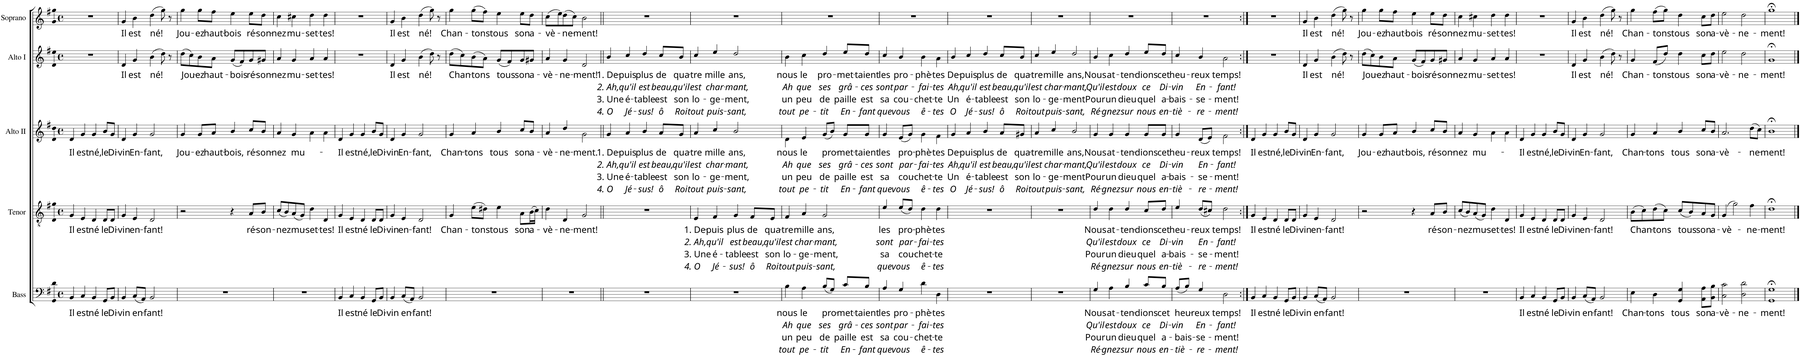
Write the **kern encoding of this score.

**kern	**text	**text	**text	**text	**kern	**text	**text	**text	**text	**kern	**text	**text	**text	**text	**kern	**text	**text	**text	**text	**kern	**text
*part5	*part5	*part5	*part5	*part5	*part4	*part4	*part4	*part4	*part4	*part3	*part3	*part3	*part3	*part3	*part2	*part2	*part2	*part2	*part2	*part1	*part1
*staff5	*staff5	*staff5	*staff5	*staff5	*staff4	*staff4	*staff4	*staff4	*staff4	*staff3	*staff3	*staff3	*staff3	*staff3	*staff2	*staff2	*staff2	*staff2	*staff2	*staff1	*staff1
*I"Bass	*	*	*	*	*I"Tenor	*	*	*	*	*I"Alto II	*	*	*	*	*I"Alto I	*	*	*	*	*I"Soprano	*
*I'B.	*	*	*	*	*I'T.	*	*	*	*	*I'A.II	*	*	*	*	*I'A I.	*	*	*	*	*I'S.	*
*clefF4	*	*	*	*	*clefGv2	*	*	*	*	*clefG2	*	*	*	*	*clefG2	*	*	*	*	*clefG2	*
*k[f#]	*	*	*	*	*k[f#]	*	*	*	*	*k[f#]	*	*	*	*	*k[f#]	*	*	*	*	*k[f#]	*
*M4/4	*	*	*	*	*M4/4	*	*	*	*	*M4/4	*	*	*	*	*M4/4	*	*	*	*	*M4/4	*
*met(c)	*	*	*	*	*met(c)	*	*	*	*	*met(c)	*	*	*	*	*met(c)	*	*	*	*	*met(c)	*
=1	=1	=1	=1	=1	=1	=1	=1	=1	=1	=1	=1	=1	=1	=1	=1	=1	=1	=1	=1	=1	=1
!	!LO:LY:b	!	!	!	!	!LO:LY:b	!	!	!	!	!LO:LY:b	!	!	!	!	!	!	!	!	!	!
4BB/	Il	.	.	.	4G/	Il	.	.	.	4d/	Il	.	.	.	1r	.	.	.	.	1r	.
!	!LO:LY:b	!	!	!	!	!LO:LY:b	!	!	!	!	!LO:LY:b	!	!	!	!	!	!	!	!	!	!
4C/	est	.	.	.	4E/	est	.	.	.	4g/	est	.	.	.	.	.	.	.	.	.	.
!	!LO:LY:b	!	!	!	!	!LO:LY:b	!	!	!	!	!LO:LY:b	!	!	!	!	!	!	!	!	!	!
4BB/	né	.	.	.	4D/	né	.	.	.	4g/	né,	.	.	.	.	.	.	.	.	.	.
!	!LO:LY:b	!	!	!	!	!LO:LY:b	!	!	!	!	!LO:LY:b	!	!	!	!	!	!	!	!	!	!
8GG/L	le	.	.	.	8D/L	le	.	.	.	8b/L	le	.	.	.	.	.	.	.	.	.	.
!	!LO:LY:b	!	!	!	!	!LO:LY:b	!	!	!	!	!LO:LY:b	!	!	!	!	!	!	!	!	!	!
8BB/J	Di-	.	.	.	8D/J	Di-	.	.	.	8g/J	Di-	.	.	.	.	.	.	.	.	.	.
=2	=2	=2	=2	=2	=2	=2	=2	=2	=2	=2	=2	=2	=2	=2	=2	=2	=2	=2	=2	=2	=2
!	!LO:LY:b	!	!	!	!	!LO:LY:b	!	!	!	!	!LO:LY:b	!	!	!	!	!LO:LY:b	!	!	!	!	!LO:LY:b
4BB/	-vin	.	.	.	4G/	-vin	.	.	.	4d/	-vin	.	.	.	4d/	Il	.	.	.	4g/	Il
!	!LO:LY:b	!	!	!	!	!LO:LY:b	!	!	!	!	!LO:LY:b	!	!	!	!	!LO:LY:b	!	!	!	!	!LO:LY:b
(8C/L	en-	.	.	.	4E/	en-	.	.	.	4g/	En-	.	.	.	4g/	est	.	.	.	4b\	est
8AA/J)	.	.	.	.	.	.	.	.	.	.	.	.	.	.	.	.	.	.	.	.	.
!	!LO:LY:b	!	!	!	!	!LO:LY:b	!	!	!	!	!LO:LY:b	!	!	!	!	!LO:LY:b	!	!	!	!	!LO:LY:b
2BB/	-fant!	.	.	.	2D/	-fant!	.	.	.	2g/	-fant,	.	.	.	(4b\	né!	.	.	.	(4dd\	né!
.	.	.	.	.	.	.	.	.	.	.	.	.	.	.	8dd\)	.	.	.	.	8gg\)	.
.	.	.	.	.	.	.	.	.	.	.	.	.	.	.	8r	.	.	.	.	8r	.
=3	=3	=3	=3	=3	=3	=3	=3	=3	=3	=3	=3	=3	=3	=3	=3	=3	=3	=3	=3	=3	=3
!	!	!	!	!	!	!	!	!	!	!	!LO:LY:b	!	!	!	!	!LO:LY:b	!	!	!	!	!LO:LY:b
1r	.	.	.	.	2r	.	.	.	.	4g/	Jou-	.	.	.	(8dd\L	Jou-	.	.	.	4gg\	Jou-
.	.	.	.	.	.	.	.	.	.	.	.	.	.	.	8cc\)	.	.	.	.	.	.
!	!	!	!	!	!	!	!	!	!	!	!LO:LY:b	!	!	!	!	!LO:LY:b	!	!	!	!	!LO:LY:b
.	.	.	.	.	.	.	.	.	.	8g/L	-ez	.	.	.	8b\	-ez	.	.	.	8gg\L	-ez
!	!	!	!	!	!	!	!	!	!	!	!LO:LY:b	!	!	!	!	!LO:LY:b	!	!	!	!	!LO:LY:b
.	.	.	.	.	.	.	.	.	.	8a/J	haut-	.	.	.	8a\J	haut-	.	.	.	8ff#\J	haut-
!	!	!	!	!	!	!	!	!	!	!	!LO:LY:b	!	!	!	!	!LO:LY:b	!	!	!	!	!LO:LY:b
.	.	.	.	.	4r	.	.	.	.	4b/	-bois,	.	.	.	(8g/L	-bois	.	.	.	4ee\	-bois
.	.	.	.	.	.	.	.	.	.	.	.	.	.	.	8f#/)	.	.	.	.	.	.
!	!	!	!	!	!	!LO:LY:b	!	!	!	!	!LO:LY:b	!	!	!	!	!LO:LY:b	!	!	!	!	!LO:LY:b
.	.	.	.	.	8A/L	ré-	.	.	.	8cc/L	ré-	.	.	.	8g/	ré-	.	.	.	8ee\L	ré-
!	!	!	!	!	!	!LO:LY:b	!	!	!	!	!LO:LY:b	!	!	!	!	!LO:LY:b	!	!	!	!	!LO:LY:b
.	.	.	.	.	8B/J	-son-	.	.	.	8b/J	-son-	.	.	.	8g#X/J	-son-	.	.	.	8dd\J	-son-
=4	=4	=4	=4	=4	=4	=4	=4	=4	=4	=4	=4	=4	=4	=4	=4	=4	=4	=4	=4	=4	=4
!	!	!	!	!	!	!LO:LY:b	!	!	!	!	!LO:LY:b	!	!	!	!	!LO:LY:b	!	!	!	!	!LO:LY:b
1r	.	.	.	.	(8c/L	-nez	.	.	.	4a/	-nez	.	.	.	4a/	-nez	.	.	.	4cc\	-nez
.	.	.	.	.	8B/)	.	.	.	.	.	.	.	.	.	.	.	.	.	.	.	.
!	!	!	!	!	!	!LO:LY:b	!	!	!	!	!LO:LY:b	!	!	!	!	!LO:LY:b	!	!	!	!	!LO:LY:b
.	.	.	.	.	(8A/	mu-	.	.	.	4g/	mu-	.	.	.	4g/	mu-	.	.	.	4cc#X\	mu-
.	.	.	.	.	8G/J)	.	.	.	.	.	.	.	.	.	.	.	.	.	.	.	.
!	!	!	!	!	!	!LO:LY:b	!	!	!	!	!	!	!	!	!	!LO:LY:b	!	!	!	!	!LO:LY:b
.	.	.	.	.	4d\	-set-	.	.	.	4a\	.	.	.	.	4a/	-set-	.	.	.	4dd\	-set-
!	!	!	!	!	!	!LO:LY:b	!	!	!	!	!	!	!	!	!	!LO:LY:b	!	!	!	!	!LO:LY:b
.	.	.	.	.	4D/	-tes!	.	.	.	4a\	.	.	.	.	4a/	-tes!	.	.	.	4dd\	-tes!
=5	=5	=5	=5	=5	=5	=5	=5	=5	=5	=5	=5	=5	=5	=5	=5	=5	=5	=5	=5	=5	=5
!	!LO:LY:b	!	!	!	!	!LO:LY:b	!	!	!	!	!LO:LY:b	!	!	!	!	!	!	!	!	!	!
4BB/	Il	.	.	.	4G/	Il	.	.	.	4d/	Il	.	.	.	1r	.	.	.	.	1r	.
!	!LO:LY:b	!	!	!	!	!LO:LY:b	!	!	!	!	!LO:LY:b	!	!	!	!	!	!	!	!	!	!
4C/	est	.	.	.	4E/	est	.	.	.	4g/	est	.	.	.	.	.	.	.	.	.	.
!	!LO:LY:b	!	!	!	!	!LO:LY:b	!	!	!	!	!LO:LY:b	!	!	!	!	!	!	!	!	!	!
4BB/	né	.	.	.	4D/	né	.	.	.	4g/	né,	.	.	.	.	.	.	.	.	.	.
!	!LO:LY:b	!	!	!	!	!LO:LY:b	!	!	!	!	!LO:LY:b	!	!	!	!	!	!	!	!	!	!
8GG/L	le	.	.	.	8D/L	le	.	.	.	8b/L	le	.	.	.	.	.	.	.	.	.	.
!	!LO:LY:b	!	!	!	!	!LO:LY:b	!	!	!	!	!LO:LY:b	!	!	!	!	!	!	!	!	!	!
8BB/J	Di-	.	.	.	8D/J	Di-	.	.	.	8g/J	Di-	.	.	.	.	.	.	.	.	.	.
=6	=6	=6	=6	=6	=6	=6	=6	=6	=6	=6	=6	=6	=6	=6	=6	=6	=6	=6	=6	=6	=6
!	!LO:LY:b	!	!	!	!	!LO:LY:b	!	!	!	!	!LO:LY:b	!	!	!	!	!LO:LY:b	!	!	!	!	!LO:LY:b
4BB/	-vin	.	.	.	4G/	-vin	.	.	.	4d/	-vin	.	.	.	4d/	Il	.	.	.	4g/	Il
!	!LO:LY:b	!	!	!	!	!LO:LY:b	!	!	!	!	!LO:LY:b	!	!	!	!	!LO:LY:b	!	!	!	!	!LO:LY:b
(8C/L	en-	.	.	.	4E/	en-	.	.	.	4g/	En-	.	.	.	4g/	est	.	.	.	4b\	est
8AA/J)	.	.	.	.	.	.	.	.	.	.	.	.	.	.	.	.	.	.	.	.	.
!	!LO:LY:b	!	!	!	!	!LO:LY:b	!	!	!	!	!LO:LY:b	!	!	!	!	!LO:LY:b	!	!	!	!	!LO:LY:b
2BB/	-fant!	.	.	.	2D/	-fant!	.	.	.	2g/	-fant,	.	.	.	(4b\	né!	.	.	.	(4dd\	né!
.	.	.	.	.	.	.	.	.	.	.	.	.	.	.	8dd\)	.	.	.	.	8gg\)	.
.	.	.	.	.	.	.	.	.	.	.	.	.	.	.	8r	.	.	.	.	8r	.
=7	=7	=7	=7	=7	=7	=7	=7	=7	=7	=7	=7	=7	=7	=7	=7	=7	=7	=7	=7	=7	=7
!	!	!	!	!	!	!LO:LY:b	!	!	!	!	!LO:LY:b	!	!	!	!	!LO:LY:b	!	!	!	!	!LO:LY:b
1r	.	.	.	.	4G/	Chan-	.	.	.	4g/	Chan-	.	.	.	(8dd\L	Chan-	.	.	.	4gg\	Chan-
.	.	.	.	.	.	.	.	.	.	.	.	.	.	.	8cc\)	.	.	.	.	.	.
!	!	!	!	!	!	!LO:LY:b	!	!	!	!	!LO:LY:b	!	!	!	!	!LO:LY:b	!	!	!	!	!LO:LY:b
.	.	.	.	.	(8e\L	-tons	.	.	.	4a/	-tons	.	.	.	(8b\	-tons	.	.	.	(8gg\L	-tons
.	.	.	.	.	8d#X\J)	.	.	.	.	.	.	.	.	.	8a\J)	.	.	.	.	8ff#\J)	.
!	!	!	!	!	!	!LO:LY:b	!	!	!	!	!LO:LY:b	!	!	!	!	!LO:LY:b	!	!	!	!	!LO:LY:b
.	.	.	.	.	4e\	tous	.	.	.	4b/	tous	.	.	.	(8g/L	tous	.	.	.	4ee\	tous
.	.	.	.	.	.	.	.	.	.	.	.	.	.	.	8f#/)	.	.	.	.	.	.
!	!	!	!	!	!	!LO:LY:b	!	!	!	!	!LO:LY:b	!	!	!	!	!LO:LY:b	!	!	!	!	!LO:LY:b
.	.	.	.	.	8A\L	son	.	.	.	8cc/L	son	.	.	.	8g/	son	.	.	.	8ee\L	son
!	!	!	!	!	!	!LO:LY:b	!	!	!	!	!LO:LY:b	!	!	!	!	!LO:LY:b	!	!	!	!	!LO:LY:b
.	.	.	.	.	(16B\L	a-	.	.	.	8b/J	a-	.	.	.	8g#X/J	a-	.	.	.	8dd\J	a-
.	.	.	.	.	16c\JJ)	.	.	.	.	.	.	.	.	.	.	.	.	.	.	.	.
=8	=8	=8	=8	=8	=8	=8	=8	=8	=8	=8	=8	=8	=8	=8	=8	=8	=8	=8	=8	=8	=8
!	!	!	!	!	!	!LO:LY:b	!	!	!	!	!LO:LY:b	!	!	!	!	!LO:LY:b	!	!	!	!	!LO:LY:b
1r	.	.	.	.	4d\	-vè-	.	.	.	4a/	-vè-	.	.	.	4a/	-vè-	.	.	.	(8cc\L	-vè-
.	.	.	.	.	.	.	.	.	.	.	.	.	.	.	.	.	.	.	.	8ee\)	.
!	!	!	!	!	!	!LO:LY:b	!	!	!	!	!LO:LY:b	!	!	!	!	!LO:LY:b	!	!	!	!	!LO:LY:b
.	.	.	.	.	4D/	-ne-	.	.	.	4dd/	-ne-	.	.	.	4g/	-ne-	.	.	.	(8dd\	-ne-
.	.	.	.	.	.	.	.	.	.	.	.	.	.	.	.	.	.	.	.	8cc\J)	.
!	!	!	!	!	!	!LO:LY:b	!	!	!	!	!LO:LY:b	!	!	!	!	!LO:LY:b	!	!	!	!	!LO:LY:b
.	.	.	.	.	2G/	-ment!	.	.	.	2g\	-ment.	.	.	.	2d/	-ment!	.	.	.	2b\	-ment!
=9||	=9||	=9||	=9||	=9||	=9||	=9||	=9||	=9||	=9||	=9||	=9||	=9||	=9||	=9||	=9||	=9||	=9||	=9||	=9||	=9||	=9||
!	!	!	!	!	!	!	!	!	!	!	!LO:LY:b	!LO:LY:b	!LO:LY:b	!LO:LY:b	!	!LO:LY:b	!LO:LY:b	!LO:LY:b	!LO:LY:b	!	!
1r	.	.	.	.	1r	.	.	.	.	4g/	1. De-	2. Ah,	3. Une	4. O	4b/	1. De-	2. Ah,	3. Une	4. O	1r	.
!	!	!	!	!	!	!	!	!	!	!	!LO:LY:b	!LO:LY:b	!LO:LY:b	!LO:LY:b	!	!LO:LY:b	!LO:LY:b	!LO:LY:b	!LO:LY:b	!	!
.	.	.	.	.	.	.	.	.	.	4a/	-puis	qu'il	é-	Jé-	4cc/	-puis	qu'il	é-	Jé-	.	.
!	!	!	!	!	!	!	!	!	!	!	!LO:LY:b	!LO:LY:b	!LO:LY:b	!LO:LY:b	!	!LO:LY:b	!LO:LY:b	!LO:LY:b	!LO:LY:b	!	!
.	.	.	.	.	.	.	.	.	.	4b/	plus	est	-table	-sus!	4dd/	plus	est	-table	-sus!	.	.
!	!	!	!	!	!	!	!	!	!	!	!LO:LY:b	!LO:LY:b	!LO:LY:b	!LO:LY:b	!	!LO:LY:b	!LO:LY:b	!LO:LY:b	!LO:LY:b	!	!
.	.	.	.	.	.	.	.	.	.	8a/L	de	beau,	est	ô	8cc/L	de	beau,	est	ô	.	.
!	!	!	!	!	!	!	!	!	!	!	!LO:LY:b	!LO:LY:b	!LO:LY:b	!LO:LY:b	!	!LO:LY:b	!LO:LY:b	!LO:LY:b	!LO:LY:b	!	!
.	.	.	.	.	.	.	.	.	.	8g/J	qua-	qu'il	son	Roi	8b/J	qua-	qu'il	son	Roi	.	.
=10	=10	=10	=10	=10	=10	=10	=10	=10	=10	=10	=10	=10	=10	=10	=10	=10	=10	=10	=10	=10	=10
!	!	!	!	!	!	!LO:LY:b	!LO:LY:b	!LO:LY:b	!LO:LY:b	!	!LO:LY:b	!LO:LY:b	!LO:LY:b	!LO:LY:b	!	!LO:LY:b	!LO:LY:b	!LO:LY:b	!LO:LY:b	!	!
1r	.	.	.	.	4E/	1. De-	2. Ah,	3. Une	4. O	4a/	-tre	est	lo-	tout	4cc/	-tre	est	lo-	tout	1r	.
!	!	!	!	!	!	!LO:LY:b	!LO:LY:b	!LO:LY:b	!LO:LY:b	!	!LO:LY:b	!LO:LY:b	!LO:LY:b	!LO:LY:b	!	!LO:LY:b	!LO:LY:b	!LO:LY:b	!LO:LY:b	!	!
.	.	.	.	.	4F#/	-puis	qu'il	é-	Jé-	4cc/	mille	char-	-ge-	puis-	4ee/	mille	char-	-ge-	puis-	.	.
!	!	!	!	!	!	!LO:LY:b	!LO:LY:b	!LO:LY:b	!LO:LY:b	!	!LO:LY:b	!LO:LY:b	!LO:LY:b	!LO:LY:b	!	!LO:LY:b	!LO:LY:b	!LO:LY:b	!LO:LY:b	!	!
.	.	.	.	.	4G/	plus	est	-table	-sus!	2b/	ans,	-mant,	-ment,	-sant,	2dd/	ans,	-mant,	-ment,	-sant,	.	.
!	!	!	!	!	!	!LO:LY:b	!LO:LY:b	!LO:LY:b	!LO:LY:b	!	!	!	!	!	!	!	!	!	!	!	!
.	.	.	.	.	8F#/L	de	beau,	est	ô	.	.	.	.	.	.	.	.	.	.	.	.
!	!	!	!	!	!	!LO:LY:b	!LO:LY:b	!LO:LY:b	!LO:LY:b	!	!	!	!	!	!	!	!	!	!	!	!
.	.	.	.	.	8E/J	qua-	qu'il	son	Roi	.	.	.	.	.	.	.	.	.	.	.	.
=11	=11	=11	=11	=11	=11	=11	=11	=11	=11	=11	=11	=11	=11	=11	=11	=11	=11	=11	=11	=11	=11
!	!LO:LY:b	!LO:LY:b	!LO:LY:b	!LO:LY:b	!	!LO:LY:b	!LO:LY:b	!LO:LY:b	!LO:LY:b	!	!LO:LY:b	!LO:LY:b	!LO:LY:b	!LO:LY:b	!	!LO:LY:b	!LO:LY:b	!LO:LY:b	!LO:LY:b	!	!
4B\	nous	Ah	un	tout	4F#/	-tre	est	lo-	tout	4d\	nous	Ah	un	tout	4b\	nous	Ah	un	tout	1r	.
!	!LO:LY:b	!LO:LY:b	!LO:LY:b	!LO:LY:b	!	!LO:LY:b	!LO:LY:b	!LO:LY:b	!LO:LY:b	!	!LO:LY:b	!LO:LY:b	!LO:LY:b	!LO:LY:b	!	!LO:LY:b	!LO:LY:b	!LO:LY:b	!LO:LY:b	!	!
4A\	le	que	peu	pe-	4A/	mille	char-	-ge-	puis-	4e/	le	que	peu	pe-	4cc\	le	que	peu	pe-	.	.
!	!LO:LY:b	!LO:LY:b	!LO:LY:b	!LO:LY:b	!	!LO:LY:b	!LO:LY:b	!LO:LY:b	!LO:LY:b	!	!LO:LY:b	!LO:LY:b	!LO:LY:b	!LO:LY:b	!	!LO:LY:b	!LO:LY:b	!LO:LY:b	!LO:LY:b	!	!
(8B/L	pro-	ses	de	-tit	2G/	ans,	-mant,	-ment,	-sant,	(8g/L	pro-	ses	de	-tit	4dd/	pro-	ses	de	-tit	.	.
8G/J)	.	.	.	.	.	.	.	.	.	8b/J)	.	.	.	.	.	.	.	.	.	.	.
!	!LO:LY:b	!LO:LY:b	!LO:LY:b	!LO:LY:b	!	!	!	!	!	!	!LO:LY:b	!LO:LY:b	!LO:LY:b	!LO:LY:b	!	!LO:LY:b	!LO:LY:b	!LO:LY:b	!LO:LY:b	!	!
8c/L	-met-	grâ-	paille	En-	.	.	.	.	.	8g/L	-met-	grâ-	paille	En-	8ee/L	-met-	grâ-	paille	En-	.	.
!	!LO:LY:b	!LO:LY:b	!LO:LY:b	!LO:LY:b	!	!	!	!	!	!	!LO:LY:b	!LO:LY:b	!LO:LY:b	!LO:LY:b	!	!LO:LY:b	!LO:LY:b	!LO:LY:b	!LO:LY:b	!	!
8B/J	-taient	-ces	est	-fant	.	.	.	.	.	8g/J	-taient	-ces	est	-fant	8dd/J	-taient	-ces	est	-fant	.	.
=12	=12	=12	=12	=12	=12	=12	=12	=12	=12	=12	=12	=12	=12	=12	=12	=12	=12	=12	=12	=12	=12
!	!LO:LY:b	!LO:LY:b	!LO:LY:b	!LO:LY:b	!	!LO:LY:b	!LO:LY:b	!LO:LY:b	!LO:LY:b	!	!LO:LY:b	!LO:LY:b	!LO:LY:b	!LO:LY:b	!	!LO:LY:b	!LO:LY:b	!LO:LY:b	!LO:LY:b	!	!
4A/	les	sont	sa	que	4e/	les	sont	sa	que	4g/	les	sont	sa	que	4cc/	les	sont	sa	que	1r	.
!	!LO:LY:b	!LO:LY:b	!LO:LY:b	!LO:LY:b	!	!LO:LY:b	!LO:LY:b	!LO:LY:b	!LO:LY:b	!	!LO:LY:b	!LO:LY:b	!LO:LY:b	!LO:LY:b	!	!LO:LY:b	!LO:LY:b	!LO:LY:b	!LO:LY:b	!	!
4G/	pro-	par-	cou-	vous	(8e/L	pro-	par-	cou-	vous	(8e/L	pro-	par-	cou-	vous	4b/	pro-	par-	cou-	vous	.	.
.	.	.	.	.	8d/J)	.	.	.	.	8g/J)	.	.	.	.	.	.	.	.	.	.	.
!	!LO:LY:b	!LO:LY:b	!LO:LY:b	!LO:LY:b	!	!LO:LY:b	!LO:LY:b	!LO:LY:b	!LO:LY:b	!	!LO:LY:b	!LO:LY:b	!LO:LY:b	!LO:LY:b	!	!LO:LY:b	!LO:LY:b	!LO:LY:b	!LO:LY:b	!	!
4d\	-phè-	-fai-	-chet-	ê-	4d\	-phè-	-fai-	-chet-	ê-	4g\	-phè-	-fai-	-chet-	ê-	4b\	-phè-	-fai-	-chet-	ê-	.	.
!	!LO:LY:b	!LO:LY:b	!LO:LY:b	!LO:LY:b	!	!LO:LY:b	!LO:LY:b	!LO:LY:b	!LO:LY:b	!	!LO:LY:b	!LO:LY:b	!LO:LY:b	!LO:LY:b	!	!LO:LY:b	!LO:LY:b	!LO:LY:b	!LO:LY:b	!	!
4D\	-tes	-tes	-te	-tes	4d\	-tes	-tes	-te	-tes	4f#\	-tes	-tes	-te	-tes	4a\	-tes	-tes	-te	-tes	.	.
=13	=13	=13	=13	=13	=13	=13	=13	=13	=13	=13	=13	=13	=13	=13	=13	=13	=13	=13	=13	=13	=13
!	!	!	!	!	!	!	!	!	!	!	!LO:LY:b	!LO:LY:b	!LO:LY:b	!LO:LY:b	!	!LO:LY:b	!LO:LY:b	!LO:LY:b	!LO:LY:b	!	!
1r	.	.	.	.	1r	.	.	.	.	4g/	De-	Ah,	Un	O	4b/	De-	Ah,	Un	O	1r	.
!	!	!	!	!	!	!	!	!	!	!	!LO:LY:b	!LO:LY:b	!LO:LY:b	!LO:LY:b	!	!LO:LY:b	!LO:LY:b	!LO:LY:b	!LO:LY:b	!	!
.	.	.	.	.	.	.	.	.	.	4a/	-puis	qu'il	é-	Jé-	4cc/	-puis	qu'il	é-	Jé-	.	.
!	!	!	!	!	!	!	!	!	!	!	!LO:LY:b	!LO:LY:b	!LO:LY:b	!LO:LY:b	!	!LO:LY:b	!LO:LY:b	!LO:LY:b	!LO:LY:b	!	!
.	.	.	.	.	.	.	.	.	.	4b/	plus	est	-table	-sus!	4dd/	plus	est	-table	-sus!	.	.
!	!	!	!	!	!	!	!	!	!	!	!LO:LY:b	!LO:LY:b	!LO:LY:b	!LO:LY:b	!	!LO:LY:b	!LO:LY:b	!LO:LY:b	!LO:LY:b	!	!
.	.	.	.	.	.	.	.	.	.	8a/L	de	beau,	est	ô	8cc/L	de	beau,	est	ô	.	.
!	!	!	!	!	!	!	!	!	!	!	!LO:LY:b	!LO:LY:b	!LO:LY:b	!LO:LY:b	!	!LO:LY:b	!LO:LY:b	!LO:LY:b	!LO:LY:b	!	!
.	.	.	.	.	.	.	.	.	.	8g#X/J	qua-	qu'il	son	Roi	8b/J	qua-	qu'il	son	Roi	.	.
=14	=14	=14	=14	=14	=14	=14	=14	=14	=14	=14	=14	=14	=14	=14	=14	=14	=14	=14	=14	=14	=14
!	!	!	!	!	!	!	!	!	!	!	!LO:LY:b	!LO:LY:b	!LO:LY:b	!LO:LY:b	!	!LO:LY:b	!LO:LY:b	!LO:LY:b	!LO:LY:b	!	!
1r	.	.	.	.	1r	.	.	.	.	4a/	-tre	est	lo-	tout	4cc/	-tre	est	lo-	tout	1r	.
!	!	!	!	!	!	!	!	!	!	!	!LO:LY:b	!LO:LY:b	!LO:LY:b	!LO:LY:b	!	!LO:LY:b	!LO:LY:b	!LO:LY:b	!LO:LY:b	!	!
.	.	.	.	.	.	.	.	.	.	4cc/	mille	char-	-ge-	puis-	4ee/	mille	char-	-ge-	puis-	.	.
!	!	!	!	!	!	!	!	!	!	!	!LO:LY:b	!LO:LY:b	!LO:LY:b	!LO:LY:b	!	!LO:LY:b	!LO:LY:b	!LO:LY:b	!LO:LY:b	!	!
.	.	.	.	.	.	.	.	.	.	2b/	ans,	-mant,	-ment	-sant,	2dd/	ans,	-mant,	-ment	-sant,	.	.
=15	=15	=15	=15	=15	=15	=15	=15	=15	=15	=15	=15	=15	=15	=15	=15	=15	=15	=15	=15	=15	=15
!	!LO:LY:b	!LO:LY:b	!LO:LY:b	!LO:LY:b	!	!LO:LY:b	!LO:LY:b	!LO:LY:b	!LO:LY:b	!	!LO:LY:b	!LO:LY:b	!LO:LY:b	!LO:LY:b	!	!LO:LY:b	!LO:LY:b	!LO:LY:b	!LO:LY:b	!	!
4G/	Nous	Qu'il	Pour	Ré-	4d/	Nous	Qu'il	Pour	Ré-	4g/	Nous	Qu'il	Pour	Ré-	4b/	Nous	Qu'il	Pour	Ré-	1r	.
!	!LO:LY:b	!LO:LY:b	!LO:LY:b	!LO:LY:b	!	!LO:LY:b	!LO:LY:b	!LO:LY:b	!LO:LY:b	!	!LO:LY:b	!LO:LY:b	!LO:LY:b	!LO:LY:b	!	!LO:LY:b	!LO:LY:b	!LO:LY:b	!LO:LY:b	!	!
4A\	at-	est	un	-gnez	4d\	at-	est	un	-gnez	4g/	at-	est	un	-gnez	4cc\	at-	est	un	-gnez	.	.
!	!LO:LY:b	!LO:LY:b	!LO:LY:b	!LO:LY:b	!	!LO:LY:b	!LO:LY:b	!LO:LY:b	!LO:LY:b	!	!LO:LY:b	!LO:LY:b	!LO:LY:b	!LO:LY:b	!	!LO:LY:b	!LO:LY:b	!LO:LY:b	!LO:LY:b	!	!
4B/	-ten-	doux	dieu	sur	4d/	-ten-	doux	dieu	sur	4g/	-ten-	doux	dieu	sur	4dd/	-ten-	doux	dieu	sur	.	.
!	!LO:LY:b	!LO:LY:b	!LO:LY:b	!LO:LY:b	!	!LO:LY:b	!LO:LY:b	!LO:LY:b	!LO:LY:b	!	!LO:LY:b	!LO:LY:b	!LO:LY:b	!LO:LY:b	!	!LO:LY:b	!LO:LY:b	!LO:LY:b	!LO:LY:b	!	!
8c/L	-dions	ce	quel	nous	8c/L	-dions	ce	quel	nous	8g/L	-dions	ce	quel	nous	8ee/L	-dions	ce	quel	nous	.	.
!	!LO:LY:b	!LO:LY:b	!LO:LY:b	!LO:LY:b	!	!LO:LY:b	!LO:LY:b	!LO:LY:b	!LO:LY:b	!	!LO:LY:b	!LO:LY:b	!LO:LY:b	!LO:LY:b	!	!LO:LY:b	!LO:LY:b	!LO:LY:b	!LO:LY:b	!	!
8B/J	cet	Di-	a-	en-	8d/J	cet	Di-	a-	en-	8g/J	cet	Di-	a-	en-	8dd/J	cet	Di-	a-	en-	.	.
=16	=16	=16	=16	=16	=16	=16	=16	=16	=16	=16	=16	=16	=16	=16	=16	=16	=16	=16	=16	=16	=16
!	!LO:LY:b	!LO:LY:b	!LO:LY:b	!LO:LY:b	!	!LO:LY:b	!LO:LY:b	!LO:LY:b	!LO:LY:b	!	!LO:LY:b	!LO:LY:b	!LO:LY:b	!LO:LY:b	!	!LO:LY:b	!LO:LY:b	!LO:LY:b	!LO:LY:b	!	!
(8A/L	heu-	-vin	-bais-	-tiè-	4e/	heu-	-vin	-bais-	-tiè-	4g/	heu-	-vin	-bais-	-tiè-	4cc/	heu-	-vin	-bais-	-tiè-	1r	.
8B/J)	.	.	.	.	.	.	.	.	.	.	.	.	.	.	.	.	.	.	.	.	.
!	!LO:LY:b	!LO:LY:b	!LO:LY:b	!LO:LY:b	!	!LO:LY:b	!LO:LY:b	!LO:LY:b	!LO:LY:b	!	!LO:LY:b	!LO:LY:b	!LO:LY:b	!LO:LY:b	!	!LO:LY:b	!LO:LY:b	!LO:LY:b	!LO:LY:b	!	!
4G/	-reux	En-	-se-	-re-	(8d/L	-reux	En-	-se-	-re-	(8d/L	-reux	En-	-se-	-re-	4b/	-reux	En-	-se-	-re-	.	.
.	.	.	.	.	8c#X/J)	.	.	.	.	8e/J)	.	.	.	.	.	.	.	.	.	.	.
!	!LO:LY:b	!LO:LY:b	!LO:LY:b	!LO:LY:b	!	!LO:LY:b	!LO:LY:b	!LO:LY:b	!LO:LY:b	!	!LO:LY:b	!LO:LY:b	!LO:LY:b	!LO:LY:b	!	!LO:LY:b	!LO:LY:b	!LO:LY:b	!LO:LY:b	!	!
2D\	temps!	-fant!	-ment!	-ment!	2d\	temps!	-fant!	-ment!	-ment!	2f#\	temps!	-fant!	-ment!	-ment!	2a\	temps!	-fant!	-ment!	-ment!	.	.
=17:|!	=17:|!	=17:|!	=17:|!	=17:|!	=17:|!	=17:|!	=17:|!	=17:|!	=17:|!	=17:|!	=17:|!	=17:|!	=17:|!	=17:|!	=17:|!	=17:|!	=17:|!	=17:|!	=17:|!	=17:|!	=17:|!
!	!LO:LY:b	!	!	!	!	!LO:LY:b	!	!	!	!	!LO:LY:b	!	!	!	!	!	!	!	!	!	!
4BB/	Il	.	.	.	4G/	Il	.	.	.	4d/	Il	.	.	.	1r	.	.	.	.	1r	.
!	!LO:LY:b	!	!	!	!	!LO:LY:b	!	!	!	!	!LO:LY:b	!	!	!	!	!	!	!	!	!	!
4C/	est	.	.	.	4E/	est	.	.	.	4g/	est	.	.	.	.	.	.	.	.	.	.
!	!LO:LY:b	!	!	!	!	!LO:LY:b	!	!	!	!	!LO:LY:b	!	!	!	!	!	!	!	!	!	!
4BB/	né	.	.	.	4D/	né	.	.	.	4g/	né,	.	.	.	.	.	.	.	.	.	.
!	!LO:LY:b	!	!	!	!	!LO:LY:b	!	!	!	!	!LO:LY:b	!	!	!	!	!	!	!	!	!	!
8GG/L	le	.	.	.	8D/L	le	.	.	.	8b/L	le	.	.	.	.	.	.	.	.	.	.
!	!LO:LY:b	!	!	!	!	!LO:LY:b	!	!	!	!	!LO:LY:b	!	!	!	!	!	!	!	!	!	!
8BB/J	Di-	.	.	.	8D/J	Di-	.	.	.	8g/J	Di-	.	.	.	.	.	.	.	.	.	.
=18	=18	=18	=18	=18	=18	=18	=18	=18	=18	=18	=18	=18	=18	=18	=18	=18	=18	=18	=18	=18	=18
!	!LO:LY:b	!	!	!	!	!LO:LY:b	!	!	!	!	!LO:LY:b	!	!	!	!	!LO:LY:b	!	!	!	!	!LO:LY:b
4BB/	-vin	.	.	.	4G/	-vin	.	.	.	4d/	-vin	.	.	.	4d/	Il	.	.	.	4g/	Il
!	!LO:LY:b	!	!	!	!	!LO:LY:b	!	!	!	!	!LO:LY:b	!	!	!	!	!LO:LY:b	!	!	!	!	!LO:LY:b
(8C/L	en-	.	.	.	4E/	en-	.	.	.	4g/	En-	.	.	.	4g/	est	.	.	.	4b\	est
8AA/J)	.	.	.	.	.	.	.	.	.	.	.	.	.	.	.	.	.	.	.	.	.
!	!LO:LY:b	!	!	!	!	!LO:LY:b	!	!	!	!	!LO:LY:b	!	!	!	!	!LO:LY:b	!	!	!	!	!LO:LY:b
2BB/	-fant!	.	.	.	2D/	-fant!	.	.	.	2g/	-fant,	.	.	.	(4b\	né!	.	.	.	(4dd\	né!
.	.	.	.	.	.	.	.	.	.	.	.	.	.	.	8dd\)	.	.	.	.	8gg\)	.
.	.	.	.	.	.	.	.	.	.	.	.	.	.	.	8r	.	.	.	.	8r	.
=19	=19	=19	=19	=19	=19	=19	=19	=19	=19	=19	=19	=19	=19	=19	=19	=19	=19	=19	=19	=19	=19
!	!	!	!	!	!	!	!	!	!	!	!LO:LY:b	!	!	!	!	!LO:LY:b	!	!	!	!	!LO:LY:b
1r	.	.	.	.	2r	.	.	.	.	4g/	Jou-	.	.	.	(8dd\L	Jou-	.	.	.	4gg\	Jou-
.	.	.	.	.	.	.	.	.	.	.	.	.	.	.	8cc\)	.	.	.	.	.	.
!	!	!	!	!	!	!	!	!	!	!	!LO:LY:b	!	!	!	!	!LO:LY:b	!	!	!	!	!LO:LY:b
.	.	.	.	.	.	.	.	.	.	8g/L	-ez	.	.	.	8b\	-ez	.	.	.	8gg\L	-ez
!	!	!	!	!	!	!	!	!	!	!	!LO:LY:b	!	!	!	!	!LO:LY:b	!	!	!	!	!LO:LY:b
.	.	.	.	.	.	.	.	.	.	8a/J	haut-	.	.	.	8a\J	haut-	.	.	.	8ff#\J	haut-
!	!	!	!	!	!	!	!	!	!	!	!LO:LY:b	!	!	!	!	!LO:LY:b	!	!	!	!	!LO:LY:b
.	.	.	.	.	4r	.	.	.	.	4b/	-bois,	.	.	.	(8g/L	-bois	.	.	.	4ee\	-bois
.	.	.	.	.	.	.	.	.	.	.	.	.	.	.	8f#/)	.	.	.	.	.	.
!	!	!	!	!	!	!LO:LY:b	!	!	!	!	!LO:LY:b	!	!	!	!	!LO:LY:b	!	!	!	!	!LO:LY:b
.	.	.	.	.	8A/L	ré-	.	.	.	8cc/L	ré-	.	.	.	8g/	ré-	.	.	.	8ee\L	ré-
!	!	!	!	!	!	!LO:LY:b	!	!	!	!	!LO:LY:b	!	!	!	!	!LO:LY:b	!	!	!	!	!LO:LY:b
.	.	.	.	.	8B/J	-son-	.	.	.	8b/J	-son-	.	.	.	8g#X/J	-son-	.	.	.	8dd\J	-son-
=20	=20	=20	=20	=20	=20	=20	=20	=20	=20	=20	=20	=20	=20	=20	=20	=20	=20	=20	=20	=20	=20
!	!	!	!	!	!	!LO:LY:b	!	!	!	!	!LO:LY:b	!	!	!	!	!LO:LY:b	!	!	!	!	!LO:LY:b
1r	.	.	.	.	(8c/L	-nez	.	.	.	4a/	-nez	.	.	.	4a/	-nez	.	.	.	4cc\	-nez
.	.	.	.	.	8B/)	.	.	.	.	.	.	.	.	.	.	.	.	.	.	.	.
!	!	!	!	!	!	!LO:LY:b	!	!	!	!	!LO:LY:b	!	!	!	!	!LO:LY:b	!	!	!	!	!LO:LY:b
.	.	.	.	.	(8A/	mu-	.	.	.	4g/	mu-	.	.	.	4g/	mu-	.	.	.	4cc#X\	mu-
.	.	.	.	.	8G/J)	.	.	.	.	.	.	.	.	.	.	.	.	.	.	.	.
!	!	!	!	!	!	!LO:LY:b	!	!	!	!	!	!	!	!	!	!LO:LY:b	!	!	!	!	!LO:LY:b
.	.	.	.	.	4d\	-set-	.	.	.	4a\	.	.	.	.	4a/	-set-	.	.	.	4dd\	-set-
!	!	!	!	!	!	!LO:LY:b	!	!	!	!	!	!	!	!	!	!LO:LY:b	!	!	!	!	!LO:LY:b
.	.	.	.	.	4D/	-tes!	.	.	.	4a\	.	.	.	.	4a/	-tes!	.	.	.	4dd\	-tes!
=21	=21	=21	=21	=21	=21	=21	=21	=21	=21	=21	=21	=21	=21	=21	=21	=21	=21	=21	=21	=21	=21
!	!LO:LY:b	!	!	!	!	!LO:LY:b	!	!	!	!	!LO:LY:b	!	!	!	!	!	!	!	!	!	!
4BB/	Il	.	.	.	4G/	Il	.	.	.	4d/	Il	.	.	.	1r	.	.	.	.	1r	.
!	!LO:LY:b	!	!	!	!	!LO:LY:b	!	!	!	!	!LO:LY:b	!	!	!	!	!	!	!	!	!	!
4C/	est	.	.	.	4E/	est	.	.	.	4g/	est	.	.	.	.	.	.	.	.	.	.
!	!LO:LY:b	!	!	!	!	!LO:LY:b	!	!	!	!	!LO:LY:b	!	!	!	!	!	!	!	!	!	!
4BB/	né	.	.	.	4D/	né	.	.	.	4g/	né,	.	.	.	.	.	.	.	.	.	.
!	!LO:LY:b	!	!	!	!	!LO:LY:b	!	!	!	!	!LO:LY:b	!	!	!	!	!	!	!	!	!	!
8GG/L	le	.	.	.	8D/L	le	.	.	.	8b/L	le	.	.	.	.	.	.	.	.	.	.
!	!LO:LY:b	!	!	!	!	!LO:LY:b	!	!	!	!	!LO:LY:b	!	!	!	!	!	!	!	!	!	!
8BB/J	Di-	.	.	.	8D/J	Di-	.	.	.	8g/J	Di-	.	.	.	.	.	.	.	.	.	.
=22	=22	=22	=22	=22	=22	=22	=22	=22	=22	=22	=22	=22	=22	=22	=22	=22	=22	=22	=22	=22	=22
!	!LO:LY:b	!	!	!	!	!LO:LY:b	!	!	!	!	!LO:LY:b	!	!	!	!	!LO:LY:b	!	!	!	!	!LO:LY:b
4BB/	-vin	.	.	.	4G/	-vin	.	.	.	4d/	-vin	.	.	.	4d/	Il	.	.	.	4g/	Il
!	!LO:LY:b	!	!	!	!	!LO:LY:b	!	!	!	!	!LO:LY:b	!	!	!	!	!LO:LY:b	!	!	!	!	!LO:LY:b
(8C/L	en-	.	.	.	4E/	en-	.	.	.	4g/	En-	.	.	.	4g/	est	.	.	.	4b\	est
8AA/J)	.	.	.	.	.	.	.	.	.	.	.	.	.	.	.	.	.	.	.	.	.
!	!LO:LY:b	!	!	!	!	!LO:LY:b	!	!	!	!	!LO:LY:b	!	!	!	!	!LO:LY:b	!	!	!	!	!LO:LY:b
2BB/	-fant!	.	.	.	2D/	-fant!	.	.	.	2g/	-fant,	.	.	.	(4b\	né!	.	.	.	(4dd\	né!
.	.	.	.	.	.	.	.	.	.	.	.	.	.	.	8dd\)	.	.	.	.	8gg\)	.
.	.	.	.	.	.	.	.	.	.	.	.	.	.	.	8r	.	.	.	.	8r	.
=23	=23	=23	=23	=23	=23	=23	=23	=23	=23	=23	=23	=23	=23	=23	=23	=23	=23	=23	=23	=23	=23
!	!LO:LY:b	!	!	!	!	!LO:LY:b	!	!	!	!	!LO:LY:b	!	!	!	!	!LO:LY:b	!	!	!	!	!LO:LY:b
4E\	Chan-	.	.	.	(8B\L	Chan-	.	.	.	4g/	Chan-	.	.	.	4g/	Chan-	.	.	.	4gg\	Chan-
.	.	.	.	.	8c\)	.	.	.	.	.	.	.	.	.	.	.	.	.	.	.	.
!	!LO:LY:b	!	!	!	!	!LO:LY:b	!	!	!	!	!LO:LY:b	!	!	!	!	!LO:LY:b	!	!	!	!	!LO:LY:b
4D\	-tons	.	.	.	(8d\	-tons	.	.	.	4a/	-tons	.	.	.	(8f#/L	-tons	.	.	.	(8ff#\L	-tons
.	.	.	.	.	8c\J)	.	.	.	.	.	.	.	.	.	8dd/J)	.	.	.	.	8gg\J)	.
!	!LO:LY:b	!	!	!	!	!LO:LY:b	!	!	!	!	!LO:LY:b	!	!	!	!	!LO:LY:b	!	!	!	!	!LO:LY:b
4GG/ 4G/	tous	.	.	.	(8c/L	tous	.	.	.	4b/	tous	.	.	.	4dd\	tous	.	.	.	4dd\	tous
.	.	.	.	.	8B/)	.	.	.	.	.	.	.	.	.	.	.	.	.	.	.	.
!	!LO:LY:b	!	!	!	!	!LO:LY:b	!	!	!	!	!LO:LY:b	!	!	!	!	!LO:LY:b	!	!	!	!	!LO:LY:b
8AA\ 8A\L	son	.	.	.	8A/	son	.	.	.	8cc/L	son	.	.	.	8cc\L	son	.	.	.	8cc\L	son
!	!LO:LY:b	!	!	!	!	!LO:LY:b	!	!	!	!	!LO:LY:b	!	!	!	!	!LO:LY:b	!	!	!	!	!LO:LY:b
8BB\ 8B\J	a-	.	.	.	8G/J	a-	.	.	.	8b/J	a-	.	.	.	8dd\J	a-	.	.	.	8dd\J	a-
=24	=24	=24	=24	=24	=24	=24	=24	=24	=24	=24	=24	=24	=24	=24	=24	=24	=24	=24	=24	=24	=24
!	!LO:LY:b	!	!	!	!	!LO:LY:b	!	!	!	!	!LO:LY:b	!	!	!	!	!LO:LY:b	!	!	!	!	!LO:LY:b
2C\ 2c\	-vè-	.	.	.	(>4G/	-vè-	.	.	.	2.a/	-vè-	.	.	.	2ee\	-vè-	.	.	.	2ee\	-vè-
.	.	.	.	.	2g\)	.	.	.	.	.	.	.	.	.	.	.	.	.	.	.	.
!	!LO:LY:b	!	!	!	!	!	!	!	!	!	!	!	!	!	!	!LO:LY:b	!	!	!	!	!LO:LY:b
2D\ 2d\	-ne-	.	.	.	.	.	.	.	.	.	.	.	.	.	2dd\	-ne-	.	.	.	2dd\	-ne-
!	!	!	!	!	!	!LO:LY:b	!	!	!	!	!LO:LY:b	!	!	!	!	!	!	!	!	!	!
.	.	.	.	.	4f#\	-ne-	.	.	.	(8dd\L	-ne-	.	.	.	.	.	.	.	.	.	.
.	.	.	.	.	.	.	.	.	.	8cc\J)	.	.	.	.	.	.	.	.	.	.	.
=25	=25	=25	=25	=25	=25	=25	=25	=25	=25	=25	=25	=25	=25	=25	=25	=25	=25	=25	=25	=25	=25
!	!LO:LY:b	!	!	!	!	!LO:LY:b	!	!	!	!	!LO:LY:b	!	!	!	!	!LO:LY:b	!	!	!	!	!LO:LY:b
1GG;< 1G;<	-ment!	.	.	.	1d;<	-ment!	.	.	.	1b;<	-ment!	.	.	.	1g;<	-ment!	.	.	.	1gg;<	-ment!
==	==	==	==	==	==	==	==	==	==	==	==	==	==	==	==	==	==	==	==	==	==
*-	*-	*-	*-	*-	*-	*-	*-	*-	*-	*-	*-	*-	*-	*-	*-	*-	*-	*-	*-	*-	*-
